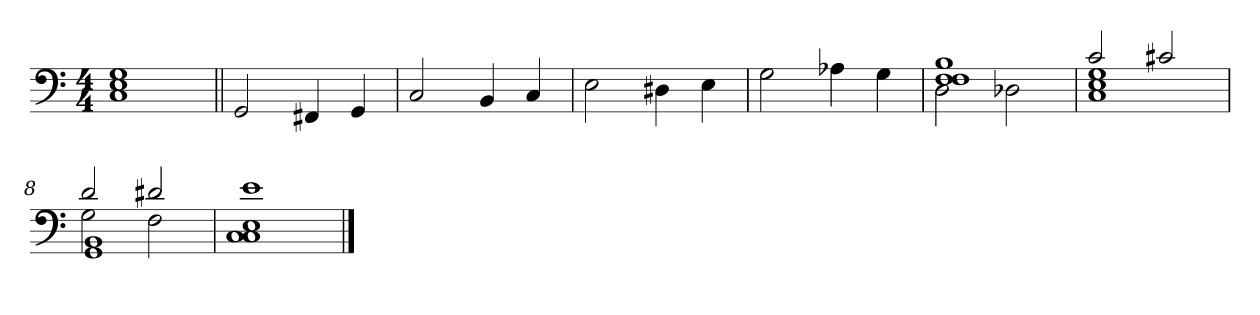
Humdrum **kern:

**kern
*part1
*staff1
*clefF4
*k[]
*M4/4
=1
1C 1E 1G
=2||
2GG
4FF#X
4GG
=3
2C
4BB
4C
=4
2E
4D#X
4E
=5
2G
4A-X
4G
=6
*^
1F 1F 1B	2D
.	2D-X
=7	=7
2c	1C 1E 1G
2c#X	.
=8	=8
*	*^
2d	2G	1GG 1BB
2d#X	2F	.
*v	*v	*v
=9
1C 1C 1E 1e
==
*-
